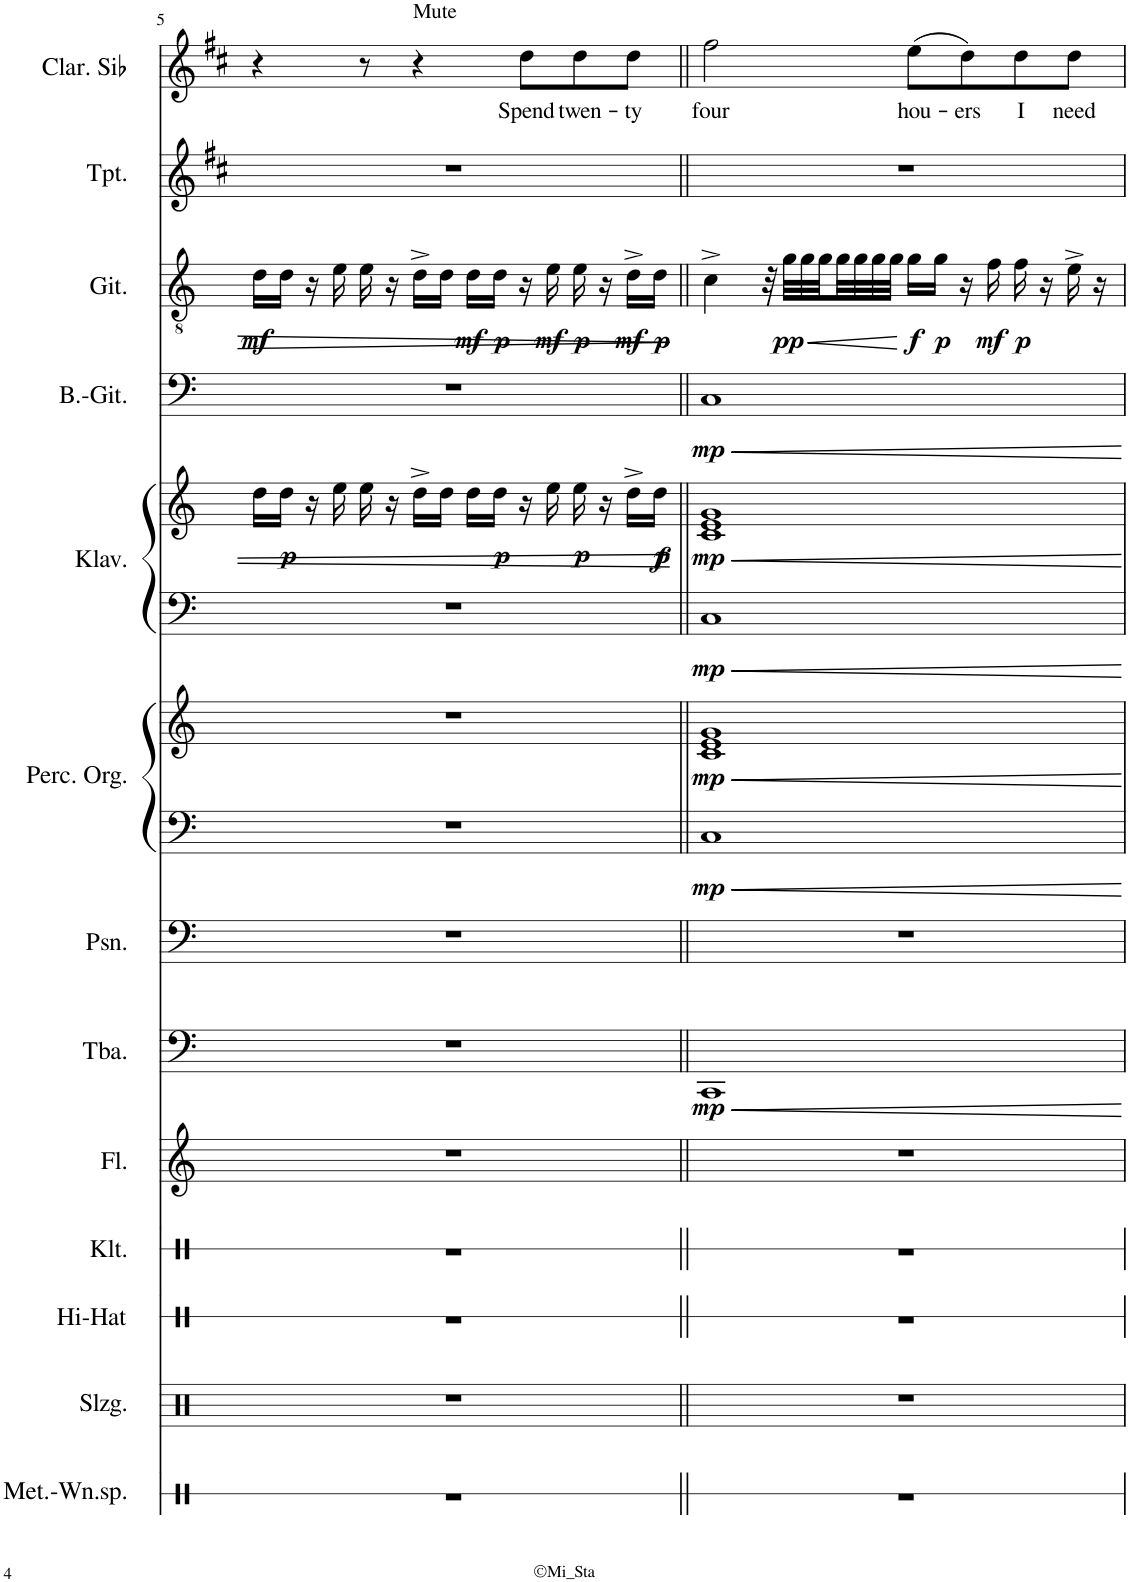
**kern	**kern	**kern	**kern	**kern	**kern	**dynam	**kern	**kern	**kern	**dynam	**kern	**kern	**dynam	**kern	**dynam	**kern	**dynam	**kern	**kern	**text
*part13	*part12	*part11	*part10	*part9	*part8	*part8	*part7	*part6	*part6	*part6	*part5	*part5	*part5	*part4	*part4	*part3	*part3	*part2	*part1	*part1
*staff15	*staff14	*staff13	*staff12	*staff11	*staff10	*staff10	*staff9	*staff8	*staff7	*staff7/8	*staff6	*staff5	*staff5/6	*staff4	*staff4	*staff3	*staff3	*staff2	*staff1	*staff1
*I"Metall-Windspiel	*I"Schlagzeug	*I"Hi-Hat	*I"Klatschen	*I"Flöte	*I"Tuba	*	*I"Posaune	*I"Percussive Organ	*	*	*I"Klavier	*	*	*I"Bass Gitarre	*	*I"Akustische Gitarre	*	*I"Trompete	*I"Clarinette en Sib	*
*I'Met.-Wn.sp.	*I'Slzg.	*I'Hi-Hat	*I'Klt.	*I'Fl.	*I'Tba.	*	*I'Psn.	*I'Perc. Org.	*	*	*I'Klav.	*	*	*I'B.-Git.	*	*I'Git.	*	*I'Tpt.	*I'Clar. Sib	*
!!LO:PB:g=z
*clefX	*clefX	*clefX	*clefX	*clefG2	*clefF4	*	*clefF4	*clefF4	*clefG2	*	*clefF4	*clefG2	*	*clefF4	*	*clefGv2	*	*clefG2	*clefG2	*
*	*	*	*	*	*	*	*	*	*	*	*	*	*	*Trd7c12	*	*	*	*Trd1c2	*Trd1c2	*
*k[]	*k[]	*k[]	*k[]	*k[]	*k[]	*	*k[]	*k[]	*k[]	*	*k[]	*k[]	*	*k[]	*	*k[]	*	*k[f#c#]	*k[f#c#]	*
*M4/4	*M4/4	*M4/4	*M4/4	*M4/4	*M4/4	*	*M4/4	*M4/4	*M4/4	*	*M4/4	*M4/4	*	*M4/4	*	*M4/4	*	*M4/4	*M4/4	*
=5	=5	=5	=5	=5	=5	=5	=5	=5	=5	=5	=5	=5	=5	=5	=5	=5	=5	=5	=5	=5
!	!	!	!	!	!	!	!	!	!	!	!	!	!	!	!	!	!LO:DY:b	!	!	!
1r	1r	1r	1r	1r	1r	.	1r	1r	1r	.	1r	16dd\LL	.	1r	.	16d\LL	mf	1r	4r	.
!	!	!	!	!	!	!	!	!	!	!	!	!	!LO:DY:b	!	!	!	!	!	!	!
.	.	.	.	.	.	.	.	.	.	.	.	16dd\JJ	p	.	.	16d\JJ	.	.	.	.
.	.	.	.	.	.	.	.	.	.	.	.	16r	.	.	.	16r	.	.	.	.
.	.	.	.	.	.	.	.	.	.	.	.	16ee\	.	.	.	16e\	.	.	.	.
.	.	.	.	.	.	.	.	.	.	.	.	16ee\	.	.	.	16e\	.	.	8r	.
.	.	.	.	.	.	.	.	.	.	.	.	16r	.	.	.	16r	.	.	.	.
!	!	!	!	!	!	!	!	!	!	!	!	!	!	!	!	!	!	!	!LO:TX:a:t=Mute	!
.	.	.	.	.	.	.	.	.	.	.	.	16dd^\LL	.	.	.	16d^\LL	.	.	4r	.
.	.	.	.	.	.	.	.	.	.	.	.	16dd\JJ	.	.	.	16d\JJ	.	.	.	.
!	!	!	!	!	!	!	!	!	!	!	!	!	!	!	!	!	!LO:DY:b	!	!	!
.	.	.	.	.	.	.	.	.	.	.	.	16dd\LL	.	.	.	16d\LL	mf	.	.	.
!	!	!	!	!	!	!	!	!	!	!	!	!	!LO:DY:b	!	!	!	!LO:DY:b	!	!	!
.	.	.	.	.	.	.	.	.	.	.	.	16dd\JJ	p	.	.	16d\JJ	p	.	.	.
!	!	!	!	!	!	!	!	!	!	!	!	!	!	!	!	!	!	!	!	!LO:LY:b
.	.	.	.	.	.	.	.	.	.	.	.	16r	.	.	.	16r	.	.	8dd\L	Spend
!	!	!	!	!	!	!	!	!	!	!	!	!	!	!	!	!	!LO:DY:b	!	!	!
.	.	.	.	.	.	.	.	.	.	.	.	16ee\	.	.	.	16e\	mf	.	.	.
!	!	!	!	!	!	!	!	!	!	!	!	!	!LO:DY:b	!	!	!	!LO:DY:b	!	!	!LO:LY:b
.	.	.	.	.	.	.	.	.	.	.	.	16ee\	p	.	.	16e\	p	.	8dd\	twen-
.	.	.	.	.	.	.	.	.	.	.	.	16r	.	.	.	16r	.	.	.	.
!	!	!	!	!	!	!	!	!	!	!	!	!	!	!	!	!	!LO:DY:b	!	!	!LO:LY:b
.	.	.	.	.	.	.	.	.	.	.	.	16dd^\LL	.	.	.	16d^\LL	mf	.	8dd\J	-ty
!	!	!	!	!	!	!	!	!	!	!	!	!	!LO:DY:b	!	!	!	!	!	!	!
!	!	!	!	!	!	!	!	!	!	!	!	!	!LO:DY:n=1:b	!	!	!	!LO:DY:b	!	!	!
.	.	.	.	.	.	.	.	.	.	.	.	16dd\JJ	p f	.	.	16d\JJ	p	.	.	.
=6||	=6||	=6||	=6||	=6||	=6||	=6||	=6||	=6||	=6||	=6||	=6||	=6||	=6||	=6||	=6||	=6||	=6||	=6||	=6||	=6||
!	!	!	!	!	!	!LO:DY:b	!	!	!	!LO:DY:b=2	!	!	!	!	!	!	!	!	!	!LO:LY:b
!	!	!	!	!	!	!	!	!	!	!LO:DY:n=1:b	!	!	!LO:DY:b=2	!	!	!	!	!	!	!
!	!	!	!	!	!	!	!	!	!	!	!	!	!LO:DY:n=1:b	!	!LO:DY:b	!	!	!	!	!
1r	1r	1r	1r	1r	1CC	mp	1r	1C	1c 1e 1g	mp mp	1C	1c 1e 1g	mp mp	1C	mp	4c^\	.	1r	2ff#\	four
.	.	.	.	.	.	.	.	.	.	.	.	.	.	.	.	32r	.	.	.	.
!	!	!	!	!	!	!	!	!	!	!	!	!	!	!	!	!	!LO:HP:b	!	!	!
!	!	!	!	!	!	!	!	!	!	!	!	!	!	!	!	!	!LO:DY:n=1:b	!	!	!
.	.	.	.	.	.	.	.	.	.	.	.	.	.	.	.	32g\LLL	< pp	.	.	.
.	.	.	.	.	.	.	.	.	.	.	.	.	.	.	.	32g\	.	.	.	.
.	.	.	.	.	.	.	.	.	.	.	.	.	.	.	.	32g\	.	.	.	.
.	.	.	.	.	.	.	.	.	.	.	.	.	.	.	.	32g\	.	.	.	.
.	.	.	.	.	.	.	.	.	.	.	.	.	.	.	.	32g\	.	.	.	.
.	.	.	.	.	.	.	.	.	.	.	.	.	.	.	.	32g\	.	.	.	.
.	.	.	.	.	.	.	.	.	.	.	.	.	.	.	.	32g\JJJ	.	.	.	.
!	!	!	!	!	!	!	!	!	!	!	!	!	!	!	!	!	!LO:DY:n=2:b	!	!	!LO:LY:b
.	.	.	.	.	.	.	.	.	.	.	.	.	.	.	.	16g\LL	[ f	.	(8ee\L	hou-
!	!	!	!	!	!	!	!	!	!	!	!	!	!	!	!	!	!LO:DY:n=3:b	!	!	!
.	.	.	.	.	.	.	.	.	.	.	.	.	.	.	.	16g\JJ	p	.	.	.
!	!	!	!	!	!	!	!	!	!	!	!	!	!	!	!	!	!	!	!	!LO:LY:b
.	.	.	.	.	.	.	.	.	.	.	.	.	.	.	.	16r	.	.	8dd\)	-ers
!	!	!	!	!	!	!	!	!	!	!	!	!	!	!	!	!	!LO:DY:n=4:b	!	!	!
.	.	.	.	.	.	.	.	.	.	.	.	.	.	.	.	16f\	mf	.	.	.
!	!	!	!	!	!	!	!	!	!	!	!	!	!	!	!	!	!LO:DY:n=5:b	!	!	!LO:LY:b
.	.	.	.	.	.	.	.	.	.	.	.	.	.	.	.	16f\	p	.	8dd\	I
.	.	.	.	.	.	.	.	.	.	.	.	.	.	.	.	16r	.	.	.	.
!	!	!	!	!	!	!	!	!	!	!	!	!	!	!	!	!	!	!	!	!LO:LY:b
.	.	.	.	.	.	.	.	.	.	.	.	.	.	.	.	16e^\	.	.	8dd\J	need
.	.	.	.	.	.	.	.	.	.	.	.	.	.	.	.	16r	.	.	.	.
=	=	=	=	=	=	=	=	=	=	=	=	=	=	=	=	=	=	=	=	=
*-	*-	*-	*-	*-	*-	*-	*-	*-	*-	*-	*-	*-	*-	*-	*-	*-	*-	*-	*-	*-
